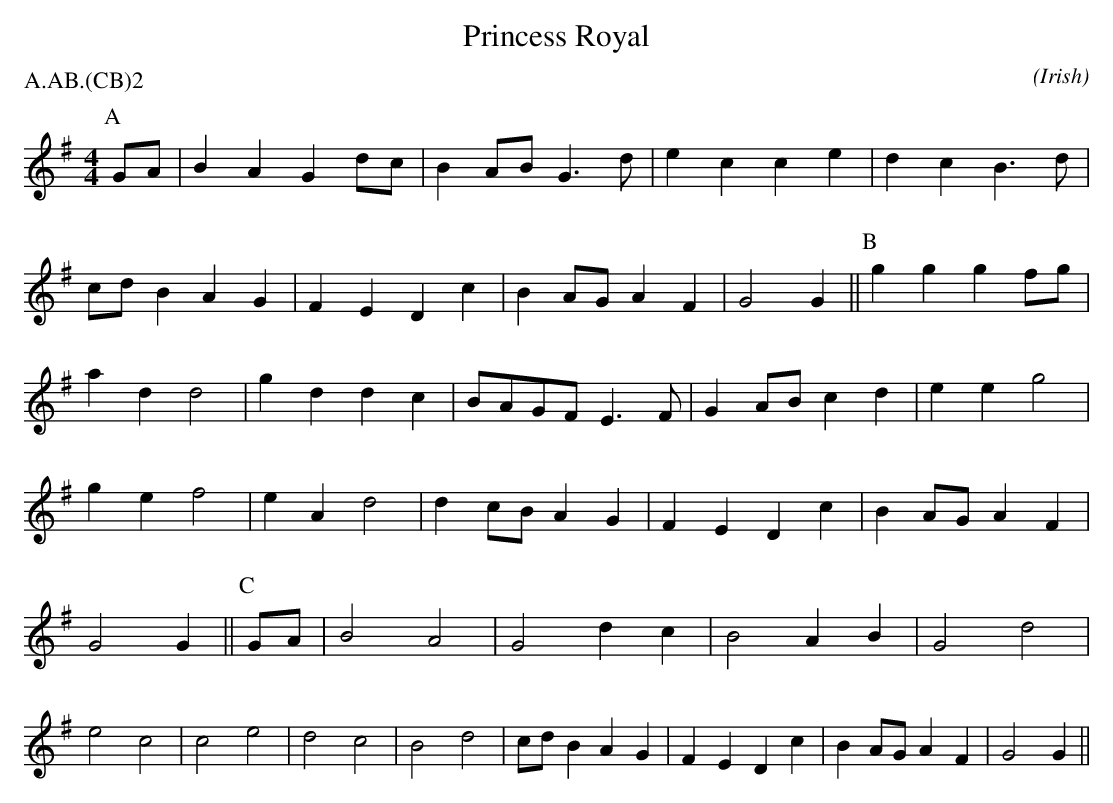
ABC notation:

X:1
T:Princess Royal
M:4/4
C:
O:Irish
P:A.AB.(CB)2
K:G
P:A
GA  | B2  A2 G2 dc  | B2  AB  G3  d   | e2 c2  c2 e2  | d2 c2   B3 \
d   | cd  B2 A2 G2  | F2  E2  D2  c2  | B2 AG  A2 F2  | G4      G2 ||\
P:B
      g2  g2 g2 fg  | a2  d2  d4      | g2 d2  d2 c2  | BAGF    E3 \
F   | G2  AB c2 d2  | e2  e2  g4      | g2 e2  f4     | e2 A2   d4 |\
      d2  cB A2 G2  | F2  E2  D2  c2  | B2 AG  A2 F2  | G4      G2 ||\
P:C
GA  | B4     A4     | G4      d2  c2  | B4     A2 B2  | G4      d4 |\
      e4     c4     | c4      e4      | d4     c4     | B4      d4 |\
      cd  B2 A2 G2  | F2  E2  D2  c2  | B2 AG  A2 F2  | G4      G2 ||
